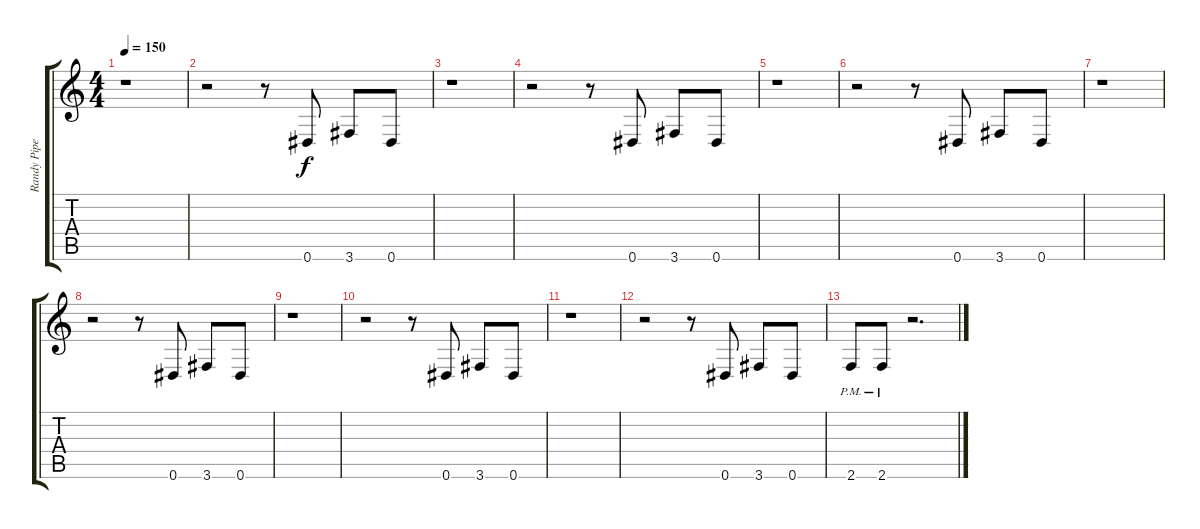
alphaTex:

\track ("Randy Piper (rythm / solo)" "Randy Pipe") {instrument distortionguitar}
\staff {score tabs}
\tuning (Eb4 Bb3 Gb3 Db3 Ab2 Eb2) {hide}
\ts (4 4)
\tempo 150
\clef g2
\ks c
r.1{dy f} |
r.2 r.8 0.6.8 3.6.8 0.6.8 |
r.1 |
r.2 r.8 0.6.8 3.6.8 0.6.8 |
r.1 |
r.2 r.8 0.6.8 3.6.8 0.6.8 |
r.1 |
r.2 r.8 0.6.8 3.6.8 0.6.8 |
r.1 |
r.2 r.8 0.6.8 3.6.8 0.6.8 |
r.1 |
r.2 r.8 0.6.8 3.6.8 0.6.8 |
2.6{pm}.8 2.6{pm}.8 r.2{d}
